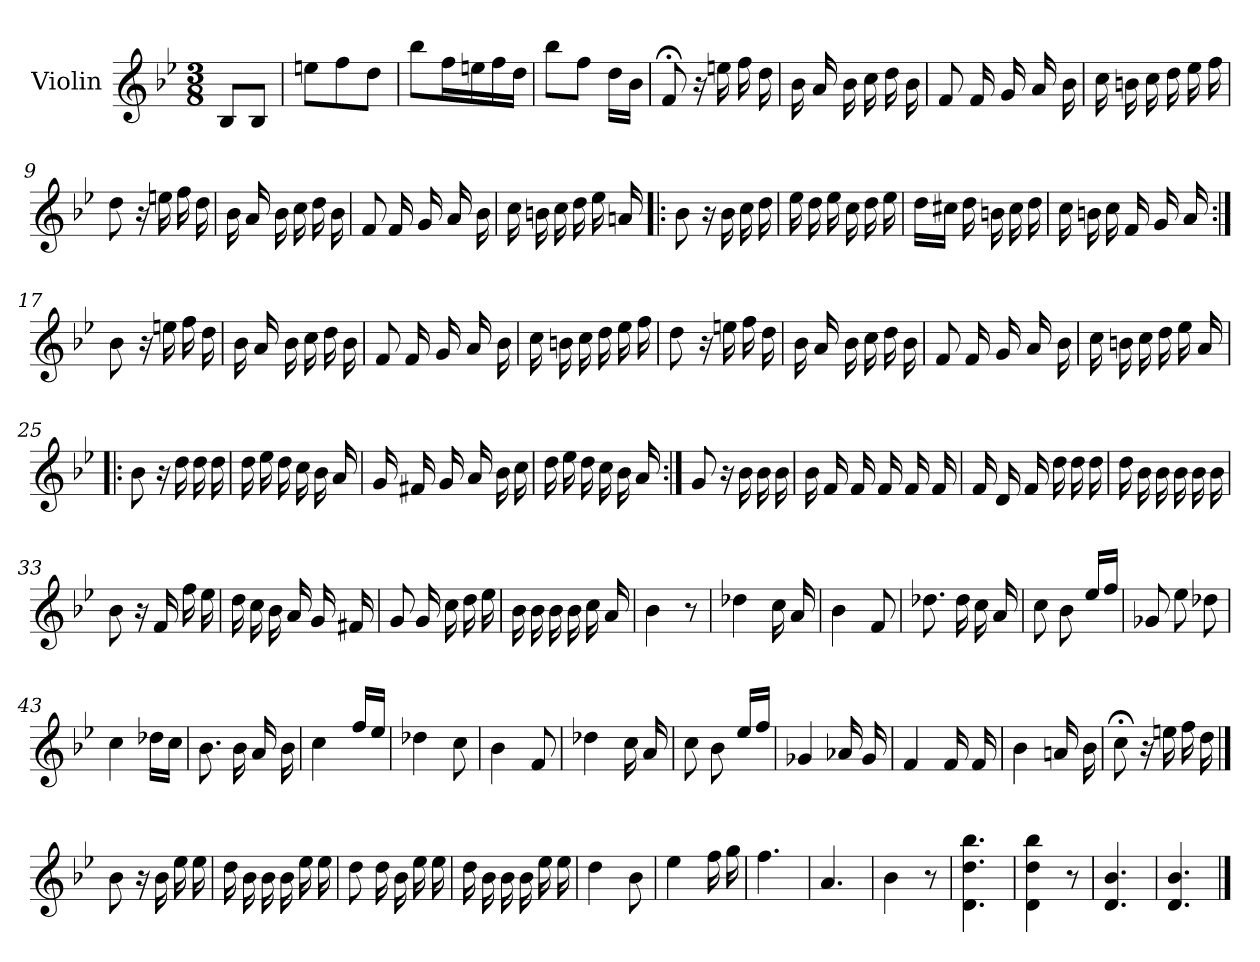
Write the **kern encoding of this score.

**kern
*part1
*staff1
*I"Violin
*I'Vln.
*clefG2
*k[b-e-]
*M3/8
=1
8B-L
8B-J
=2
8eenL
8ff
8ddJ
=3
8bb-L
16ffL
16een
16ff
16ddJJ
=4
8bb-L
8ffJ
16ddLL
16b-JJ
=5
8f;<
16r
16een
16ff
16dd
=6
16b-
16a
16b-
16cc
16dd
16b-
=7
8f
16f
16g
16a
16b-
!!LO:LB:g=z
=8
16cc
16bn
16cc
16dd
16ee-
16ff
=9
8dd
16r
16een
16ff
16dd
=10
16b-
16a
16b-
16cc
16dd
16b-
=11
8f
16f
16g
16a
16b-
=12
16cc
16bn
16cc
16dd
16ee-
16an
=13!|:
8b-
16r
16b-
16cc
16dd
!!LO:LB:g=z
=14
16ee-
16dd
16ee-
16cc
16dd
16ee-
=15
16ddLL
16cc#XJJ
16dd
16bn
16cc#
16dd
=16
(16cc
16bn
16cc
16f
16g
16a
=17:|!
8b-
16r
16een
16ff
16dd
=18
16b-
16a
16b-
16cc
16dd
16b-
=19
8f
16f
16g
16a
16b-
!!LO:LB:g=z
=20
16cc
16bn
16cc
16dd
16ee-
16ff
=21
8dd
16r
16een
16ff
16dd
=22
16b-
16a
16b-
16cc
16dd
16b-
=23
8f
16f
16g
16a
16b-
=24
16cc
16bn
16cc
16dd
16ee-
16a
=25!|:
8b-
16r
16dd
16dd
16dd
!!LO:LB:g=z
=26
16dd
16ee-
16dd
16cc
16b-
16a
=27
16g
16f#X
16g
16a
16b-
16cc
=28
16dd
16ee-
16dd
16cc
16b-
16a
=29:|!
8g
16r
16b-
16b-
16b-
=30
16b-
16f
16f
16f
16f
16f
=31
16f
16d
16f
16dd
16dd
16dd
!!LO:LB:g=z
=32
16dd
16b-
16b-
16b-
16b-
16b-
=33
8b-
16r
16f
16ff
16ee-
=34
16dd
16cc
16b-
16a
16g
16f#X
=35
8g
16g
16cc
16dd
16ee-
=36
16b-
16b-
16b-
16b-
16cc
16a
=37
4b-
8r
=38
4dd-X
16cc
16a
!!LO:LB:g=z
=39
4b-
8f
=40
8.dd-X
16dd-
16cc
16a
=41
8cc
8b-
16ee-/LL
16ff/JJ
=42
8g-X
8ee-
8dd-X
=43
4cc
16dd-XLL
16ccJJ
=44
8.b-
16b-
16a
16b-
=45
4cc
16ff/LL
16ee-/JJ
=46
4dd-X
8cc
=47
4b-
8f
!!LO:LB:g=z
=48
4dd-X
16cc
16a
=49
8cc
8b-
16ee-/LL
16ff/JJ
=50
4g-X
16a-X
16g-
=51
4f
16f
16f
=52
4b-
16an
16b-
=53
8cc;<
16r
16een
16ff
16dd
==54
8b-
16r
16b-
16ee-
16ee-
!!LO:LB:g=z
=55
16dd
16b-
16b-
16b-
16ee-
16ee-
=56
8dd
16dd
16b-
16ee-
16ee-
=57
16dd
16b-
16b-
16b-
16ee-
16ee-
=58
4dd
8b-
=59
4ee-
16ff
16gg
=60
4.ff
=61
4.a
=62
4b-
8r
=63
4.d 4.dd 4.bb-
!!LO:LB:g=z
=64
4d 4dd 4bb-
8r
=65
4.d 4.b-
=66
4.d 4.b-
==
*-
